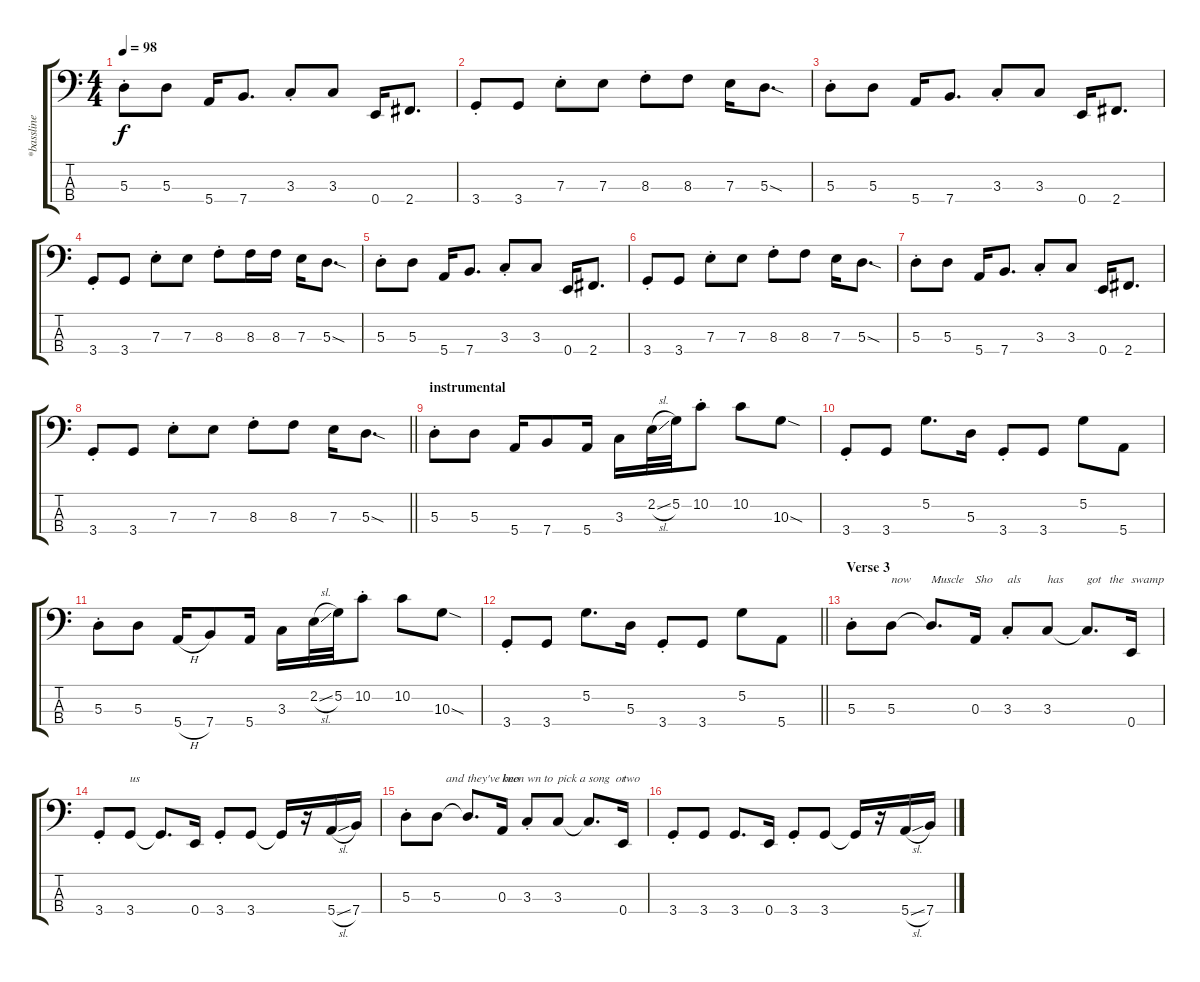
\track ("*bassline" "*bassline") {instrument electricbassfinger}
\staff {score tabs}
\tuning (G2 D2 A1 E1) {hide}
\ts (4 4)
\tempo 98
\clef f4
\ks c
5.3{st}.8{dy f} 5.3.8 5.4.16 7.4.8{d} 3.3{st}.8 3.3.8 0.4.16 2.4.8{d} |
3.4{st}.8 3.4.8 7.3{st}.8 7.3.8 8.3{st}.8 8.3.8 7.3.16 5.3{sod}.8{d} |
5.3{st}.8 5.3.8 5.4.16 7.4.8{d} 3.3{st}.8 3.3.8 0.4.16 2.4.8{d} |
3.4{st}.8 3.4.8 7.3{st}.8 7.3.8 8.3{st}.8 8.3.16 8.3.16 7.3.16 5.3{sod}.8{d} |
5.3{st}.8 5.3.8 5.4.16 7.4.8{d} 3.3{st}.8 3.3.8 0.4.16 2.4.8{d} |
3.4{st}.8 3.4.8 7.3{st}.8 7.3.8 8.3{st}.8 8.3.8 7.3.16 5.3{sod}.8{d} |
5.3{st}.8 5.3.8 5.4.16 7.4.8{d} 3.3{st}.8 3.3.8 0.4.16 2.4.8{d} |
\barLineRight lightlight
3.4{st}.8 3.4.8 7.3{st}.8 7.3.8 8.3{st}.8 8.3.8 7.3.16 5.3{sod}.8{d} |
\section ("" "instrumental")
5.3{st}.8 5.3.8 5.4.16 7.4.8 5.4.16 3.3.16 2.2{sl}.32 5.2.32 10.2{st}.8 10.2.8 10.3{sod}.8 |
3.4{st}.8 3.4.8 5.2.8{d} 5.3.16 3.4{st}.8 3.4.8 5.2.8 5.4.8 |
5.3{st}.8 5.3.8 5.4{h}.16 7.4.8 5.4.16 3.3.16 2.2{sl}.32 5.2.32 10.2{st}.8 10.2.8 10.3{sod}.8 |
\barLineRight lightlight
3.4{st}.8 3.4.8 5.2.8{d} 5.3.16 3.4{st}.8 3.4.8 5.2.8 5.4.8 |
\section ("" "Verse 3")
5.3{st}.8 5.3.8{txt "now"} 5.3{t}.8{d txt "Muscle"} 0.3.16{txt "Sho"} 3.3{st}.8{txt "als"} 3.3.8{txt "has"} 3.3{t}.8{d txt "got   the"} 0.4.16{txt "swamp"} |
3.4{st}.8 3.4.8{txt "us"} 3.4{t}.8{d} 0.4.16 3.4{st}.8 3.4.8 3.4{t}.16 r.16 5.4{sl}.16 7.4.16 |
5.3{st}.8 5.3.8{txt "   and"} 5.3{t}.8{d txt "they've been"} 0.3.16{txt "kno"} 3.3{st}.8{txt "wn to"} 3.3.8{txt "pick a"} 3.3{t}.8{d txt "song  or"} 0.4.16{txt "two"} |
3.4{st}.8 3.4.8 3.4.8{d} 0.4.16 3.4{st}.8 3.4.8 3.4{t}.16 r.16 5.4{sl}.16 7.4.16
